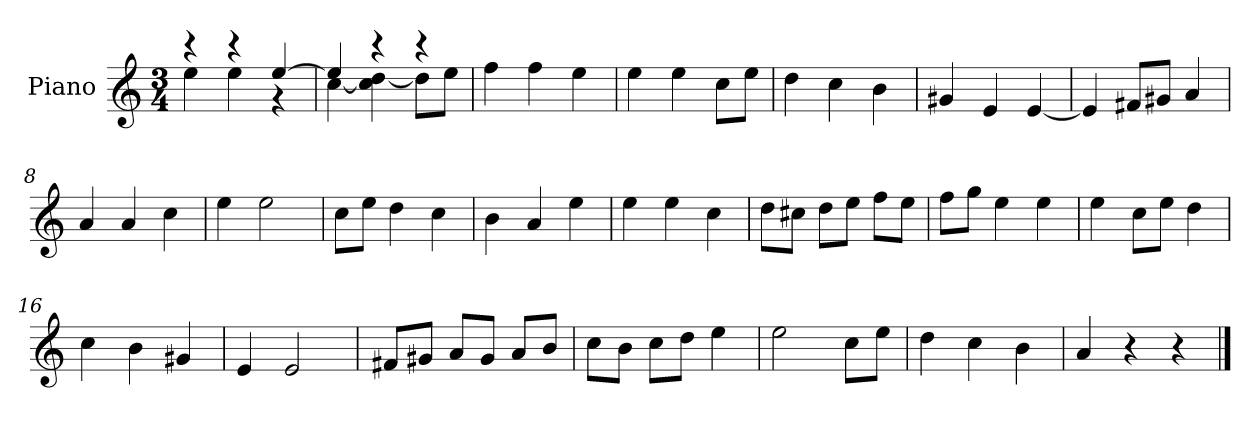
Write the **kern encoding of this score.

**kern
*part1
*staff1
*I"Piano
*I'P-no
*clefG2
*k[]
*M3/4
*MM180
=1
*^
4r	4ee\
4r	4ee\
[4ee/	4r
=2	=2
4ee/]	[4cc\
4r	4cc\] [4dd\
4r	8dd\L]
.	8ee\J
*v	*v
=3
4ff\
4ff\
4ee\
=4
4ee\
4ee\
8cc\L
8ee\J
=5
4dd\
4cc\
4b\
=6
4g#X/
4e/
[4e/
=7
4e/]
8f#X/L
8g#X/J
4a/
=8
4a/
4a/
4cc\
=9
4ee\
2ee\
!!LO:LB:g=z
=10
8cc\L
8ee\J
4dd\
4cc\
=11
4b\
4a/
4ee\
=12
4ee\
4ee\
4cc\
=13
8dd\L
8cc#X\J
8dd\L
8ee\J
8ff\L
8ee\J
=14
8ff\L
8gg\J
4ee\
4ee\
=15
4ee\
8cc\L
8ee\J
4dd\
=16
4cc\
4b\
4g#X/
=17
4e/
2e/
=18
8f#X/L
8g#X/J
8a/L
8g#/J
8a/L
8b/J
!!LO:LB:g=z
=19
8cc\L
8b\J
8cc\L
8dd\J
4ee\
=20
2ee\
8cc\L
8ee\J
=21
4dd\
4cc\
4b\
=22
4a/
4r
4r
==
*-
